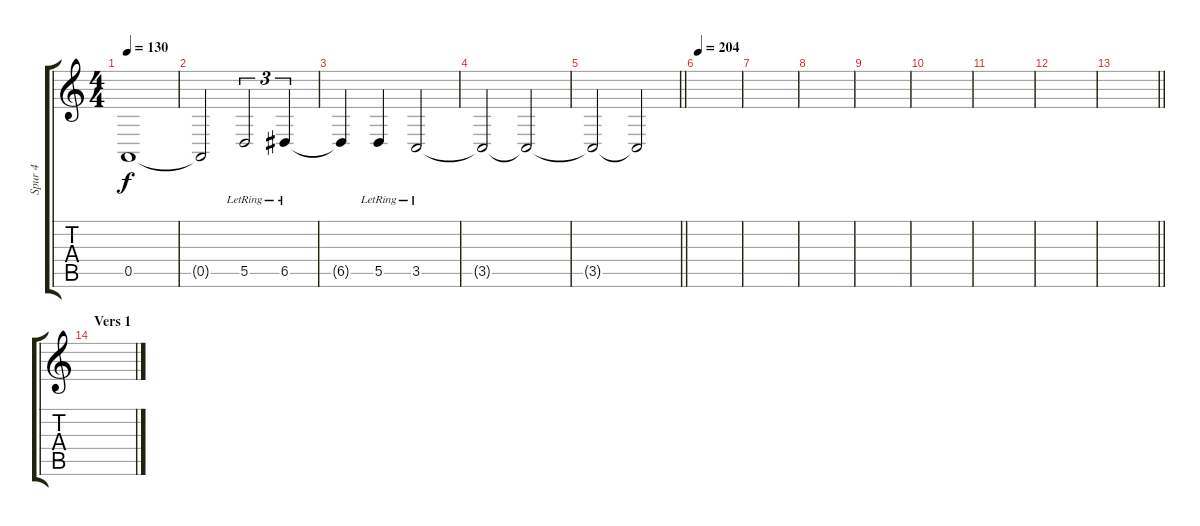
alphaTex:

\track ("Spur 4" "Spur 4") {instrument oboe}
\staff {score tabs}
\tuning (E4 B3 G3 D3 A2 E2) {hide}
\ts (4 4)
\tempo 130
\clef g2
\ks c
0.5.1{dy f} |
0.5{t}.2{volume 12} 5.5{lr}.2{tu (3 2)} 6.5{lr}.4{tu (3 2)} |
6.5{t}.4 5.5{lr}.4 3.5{lr}.2 |
3.5{t}.2 3.5{t}.2 |
\barLineRight lightlight
3.5{t}.2 3.5{t}.2 |
\tempo 204
|
|
|
|
|
|
|
\barLineRight lightlight
|
\section ("" "Vers 1")
